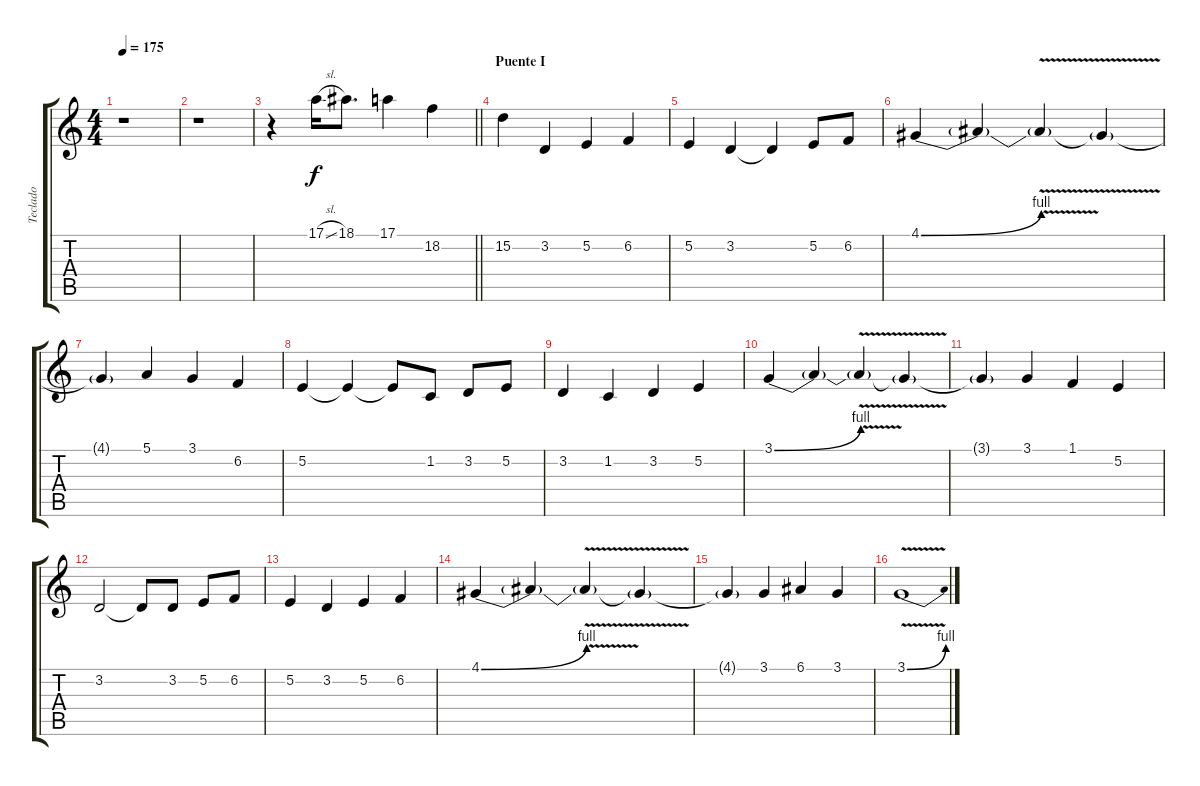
\track ("Teclado" "Teclado") {instrument lead2sawtooth}
\staff {score tabs}
\tuning (E4 B3 G3 D3 A2 E2) {hide}
\ts (4 4)
\tempo 175
\clef g2
\ks c
r.1{dy f} |
r.1 |
\barLineRight lightlight
r.4 17.1{sl}.16{instrument sitar} 18.1.8{d} 17.1.4 18.2.4 |
\section ("" "Puente I")
15.2.4 3.2.4{instrument lead2sawtooth} 5.2.4 6.2.4 |
5.2.4 3.2.4 3.2{t}.4 5.2.8 6.2.8 |
4.1{be (bend 0 0 60 4)}.4 4.1{t}.4 4.1{v t}.4 4.1{t}.4 |
4.1{t}.4 5.1.4 3.1.4 6.2.4 |
5.2.4 5.2{t}.4 5.2{t}.8 1.2.8 3.2.8 5.2.8 |
3.2.4 1.2.4 3.2.4 5.2.4 |
3.1{be (bend 0 0 60 4)}.4 3.1{t}.4 3.1{v t}.4 3.1{t}.4 |
3.1{t}.4 3.1.4 1.1.4 5.2.4 |
3.2.2 3.2{t}.8 3.2.8 5.2.8 6.2.8 |
5.2.4 3.2.4 5.2.4 6.2.4 |
4.1{be (bend 0 0 60 4)}.4 4.1{t}.4 4.1{v t}.4 4.1{t}.4 |
4.1{t}.4 3.1.4 6.1.4 3.1.4 |
3.1{be (bend 0 0 60 4) v}.1
